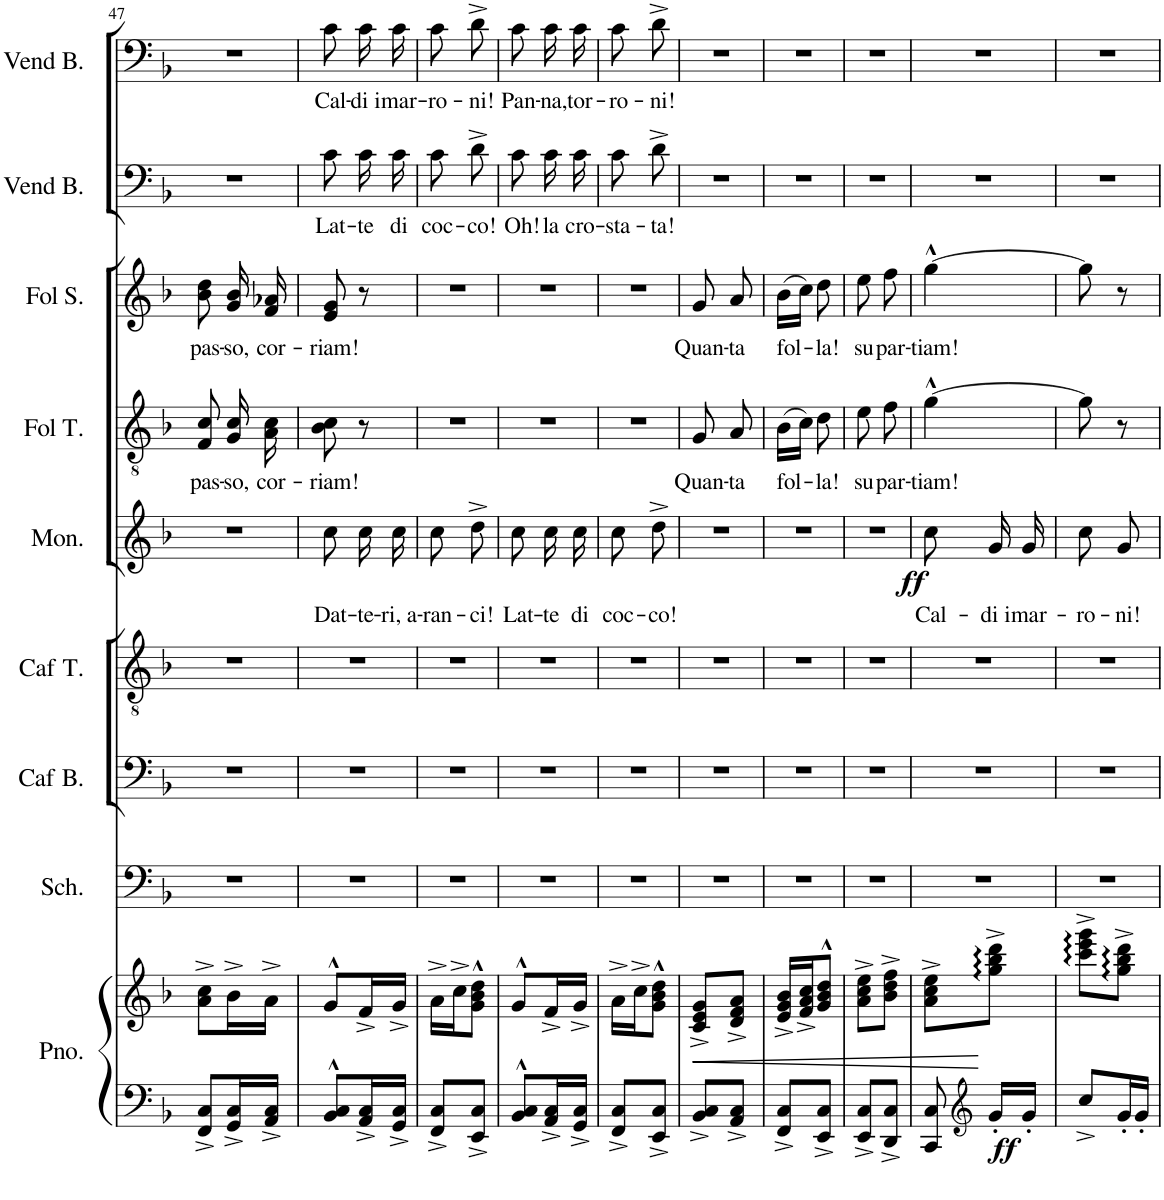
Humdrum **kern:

**kern	**kern	**dynam	**kern	**kern	**kern	**kern	**text	**dynam	**kern	**text	**kern	**text	**kern	**text	**kern	**text
*part9	*part9	*part9	*part8	*part7	*part6	*part5	*part5	*part5	*part4	*part4	*part3	*part3	*part2	*part2	*part1	*part1
*staff10	*staff9	*staff9/10	*staff8	*staff7	*staff6	*staff5	*staff5	*staff5	*staff4	*staff4	*staff3	*staff3	*staff2	*staff2	*staff1	*staff1
*I"Piano	*	*	*I"Schaunard	*I"Caffe Bass	*I"Caffè Ténor	*I"Monelli	*	*	*I"Folla Tenor	*	*I"Folla Soprano	*	*I"Venditori Bass	*	*I"Venditori Bass	*
*I'Pno.	*	*	*I'Sch.	*I'Caf B.	*I'Caf T.	*I'Mon.	*	*	*I'Fol T.	*	*I'Fol S.	*	*I'Vend B.	*	*I'Vend B.	*
!!LO:PB:g=z
*clefF4	*clefG2	*	*clefF4	*clefF4	*clefGv2	*clefG2	*	*	*clefGv2	*	*clefG2	*	*clefF4	*	*clefF4	*
*k[b-]	*k[b-]	*	*k[b-]	*k[b-]	*k[b-]	*k[b-]	*	*	*k[b-]	*	*k[b-]	*	*k[b-]	*	*k[b-]	*
*M2/8	*M2/8	*	*M2/8	*M2/8	*M2/8	*M2/8	*	*	*M2/8	*	*M2/8	*	*M2/8	*	*M2/8	*
=47	=47	=47	=47	=47	=47	=47	=47	=47	=47	=47	=47	=47	=47	=47	=47	=47
!	!	!	!	!	!	!	!	!	!	!LO:LY:b	!	!LO:LY:b	!	!	!	!
8FF/^ 8C/^L	8a\^ 8cc\^L	.	4r	4r	4r	4r	.	.	8F/ 8c/	pas-	8b-\ 8dd\	pas-	4r	.	4r	.
!	!	!	!	!	!	!	!	!	!	!LO:LY:b	!	!LO:LY:b	!	!	!	!
16GG/^ 16C/^L	16b-^\L	.	.	.	.	.	.	.	16G/ 16c/	-so,	16g/ 16b-/	-so,	.	.	.	.
!	!	!	!	!	!	!	!	!	!	!LO:LY:b	!	!LO:LY:b	!	!	!	!
16AA/^ 16C/^JJ	16a^\JJ	.	.	.	.	.	.	.	16A\ 16c\	cor-	16f/ 16a-X/	cor-	.	.	.	.
=48	=48	=48	=48	=48	=48	=48	=48	=48	=48	=48	=48	=48	=48	=48	=48	=48
!	!	!	!	!	!	!	!LO:LY:b	!	!	!LO:LY:b	!	!LO:LY:b	!	!LO:LY:b	!	!LO:LY:b
8BB-/^^ 8C/^^L	8g^^/L	.	4r	4r	4r	8cc\L	Dat-	.	8B-\ 8c\	-riam!	8e/ 8g/	-riam!	8c\L	Lat-	8c\L	Cal-
!	!	!	!	!	!	!	!LO:LY:b	!	!	!	!	!	!	!LO:LY:b	!	!LO:LY:b
16AA/^ 16C/^L	16f^/L	.	.	.	.	16cc\L	-te-	.	8r	.	8r	.	16c\L	-te	16c\L	-di i
!	!	!	!	!	!	!	!LO:LY:b	!	!	!	!	!	!	!LO:LY:b	!	!LO:LY:b
16GG/^ 16C/^JJ	16g^/JJ	.	.	.	.	16cc\JJ	-ri, a-	.	.	.	.	.	16c\JJ	di	16c\JJ	mar-
=49	=49	=49	=49	=49	=49	=49	=49	=49	=49	=49	=49	=49	=49	=49	=49	=49
!	!	!	!	!	!	!	!LO:LY:b	!	!	!	!	!	!	!LO:LY:b	!	!LO:LY:b
8FF/^ 8C/^L	16a^\LL	.	4r	4r	4r	8cc\L	-ran-	.	4r	.	4r	.	8c\L	coc-	8c\L	-ro-
.	16cc^\J	.	.	.	.	.	.	.	.	.	.	.	.	.	.	.
!	!	!	!	!	!	!	!LO:LY:b	!	!	!	!	!	!	!LO:LY:b	!	!LO:LY:b
8EE/^ 8C/^J	8g\^^ 8b-\^^ 8dd\^^J	.	.	.	.	8dd^\J	-ci!	.	.	.	.	.	8d^\J	-co!	8d^\J	-ni!
=50	=50	=50	=50	=50	=50	=50	=50	=50	=50	=50	=50	=50	=50	=50	=50	=50
!	!	!	!	!	!	!	!LO:LY:b	!	!	!	!	!	!	!LO:LY:b	!	!LO:LY:b
8BB-/^^ 8C/^^L	8g^^/L	.	4r	4r	4r	8cc\L	Lat-	.	4r	.	4r	.	8c\L	Oh!	8c\L	Pan-
!	!	!	!	!	!	!	!LO:LY:b	!	!	!	!	!	!	!LO:LY:b	!	!LO:LY:b
16AA/^ 16C/^L	16f^/L	.	.	.	.	16cc\L	-te	.	.	.	.	.	16c\L	la	16c\L	-na,
!	!	!	!	!	!	!	!LO:LY:b	!	!	!	!	!	!	!LO:LY:b	!	!LO:LY:b
16GG/^ 16C/^JJ	16g^/JJ	.	.	.	.	16cc\JJ	di	.	.	.	.	.	16c\JJ	cro-	16c\JJ	tor-
=51	=51	=51	=51	=51	=51	=51	=51	=51	=51	=51	=51	=51	=51	=51	=51	=51
!	!	!	!	!	!	!	!LO:LY:b	!	!	!	!	!	!	!LO:LY:b	!	!LO:LY:b
8FF/^ 8C/^L	16a^\LL	.	4r	4r	4r	8cc\L	coc-	.	4r	.	4r	.	8c\L	-sta-	8c\L	-ro-
.	16cc^\J	.	.	.	.	.	.	.	.	.	.	.	.	.	.	.
!	!	!	!	!	!	!	!LO:LY:b	!	!	!	!	!	!	!LO:LY:b	!	!LO:LY:b
8EE/^ 8C/^J	8g\^^ 8b-\^^ 8dd\^^J	.	.	.	.	8dd^\J	-co!	.	.	.	.	.	8d^\J	-ta!	8d^\J	-ni!
=52	=52	=52	=52	=52	=52	=52	=52	=52	=52	=52	=52	=52	=52	=52	=52	=52
!	!	!LO:HP:b	!	!	!	!	!	!	!	!LO:LY:b	!	!LO:LY:b	!	!	!	!
8BB-/^ 8C/^L	8c/^ 8e/^ 8g/^L	<	4r	4r	4r	4r	.	.	8G/	Quan-	8g/	Quan-	4r	.	4r	.
!	!	!	!	!	!	!	!	!	!	!LO:LY:b	!	!LO:LY:b	!	!	!	!
8AA/^ 8C/^J	8d/^ 8f/^ 8a/^J	.	.	.	.	.	.	.	8A/	-ta	8a/	-ta	.	.	.	.
=53	=53	=53	=53	=53	=53	=53	=53	=53	=53	=53	=53	=53	=53	=53	=53	=53
!	!	!	!	!	!	!	!	!	!	!LO:LY:b	!	!LO:LY:b	!	!	!	!
8FF/^ 8C/^L	16e/^ 16g/^ 16b-/^LL	.	4r	4r	4r	4r	.	.	(16B-\LL	fol-	(16b-\LL	fol-	4r	.	4r	.
.	16f/^ 16a/^ 16cc/^J	.	.	.	.	.	.	.	16c\JJ)	.	16cc\JJ)	.	.	.	.	.
!	!	!	!	!	!	!	!	!	!	!LO:LY:b	!	!LO:LY:b	!	!	!	!
8EE/^ 8C/^J	8g/^^ 8b-/^^ 8dd/^^J	.	.	.	.	.	.	.	8d\	-la!	8dd\	-la!	.	.	.	.
=54	=54	=54	=54	=54	=54	=54	=54	=54	=54	=54	=54	=54	=54	=54	=54	=54
!	!	!	!	!	!	!	!	!	!	!LO:LY:b	!	!LO:LY:b	!	!	!	!
8EE/^ 8C/^L	8a\^ 8cc\^ 8ee\^L	.	4r	4r	4r	4r	.	.	8e\	su	8ee\	su	4r	.	4r	.
!	!	!	!	!	!	!	!	!	!	!LO:LY:b	!	!LO:LY:b	!	!	!	!
8DD/^ 8C/^J	8b-\^ 8dd\^ 8ff\^J	.	.	.	.	.	.	.	8f\	par-	8ff\	par-	.	.	.	.
=55	=55	=55	=55	=55	=55	=55	=55	=55	=55	=55	=55	=55	=55	=55	=55	=55
!	!	!	!	!	!	!	!LO:LY:b	!LO:DY:b	!	!LO:LY:b	!	!LO:LY:b	!	!	!	!
8CC/ 8C/	8a\^ 8cc\^ 8ee\^L	.	4r	4r	4r	8cc/L	Cal-	ff	[4g^^\	-tiam!	[4gg^^\	-tiam!	4r	.	4r	.
*clefG2	*	*	*	*	*	*	*	*	*	*	*	*	*	*	*	*
!	!	!LO:DY:n=1:b=2	!	!	!	!	!LO:LY:b	!	!	!	!	!	!	!	!	!
16g'/LL	8gg\^ 8bb-\^ 8ddd\^J	[ ff	.	.	.	16g/L	-di i	.	.	.	.	.	.	.	.	.
!	!	!	!	!	!	!	!LO:LY:b	!	!	!	!	!	!	!	!	!
16g'/JJ	.	.	.	.	.	16g/JJ	mar-	.	.	.	.	.	.	.	.	.
=56	=56	=56	=56	=56	=56	=56	=56	=56	=56	=56	=56	=56	=56	=56	=56	=56
!	!	!	!	!	!	!	!LO:LY:b	!	!	!	!	!	!	!	!	!
8cc^/L	8ccc\^ 8eee\^ 8ggg\^L	.	4r	4r	4r	8cc/L	-ro-	.	8g\]	.	8gg\]	.	4r	.	4r	.
!	!	!	!	!	!	!	!LO:LY:b	!	!	!	!	!	!	!	!	!
16g'/L	8gg\^ 8bb-\^ 8ddd\^J	.	.	.	.	8g/J	-ni!	.	8r	.	8r	.	.	.	.	.
16g'/JJ	.	.	.	.	.	.	.	.	.	.	.	.	.	.	.	.
=	=	=	=	=	=	=	=	=	=	=	=	=	=	=	=	=
*-	*-	*-	*-	*-	*-	*-	*-	*-	*-	*-	*-	*-	*-	*-	*-	*-
